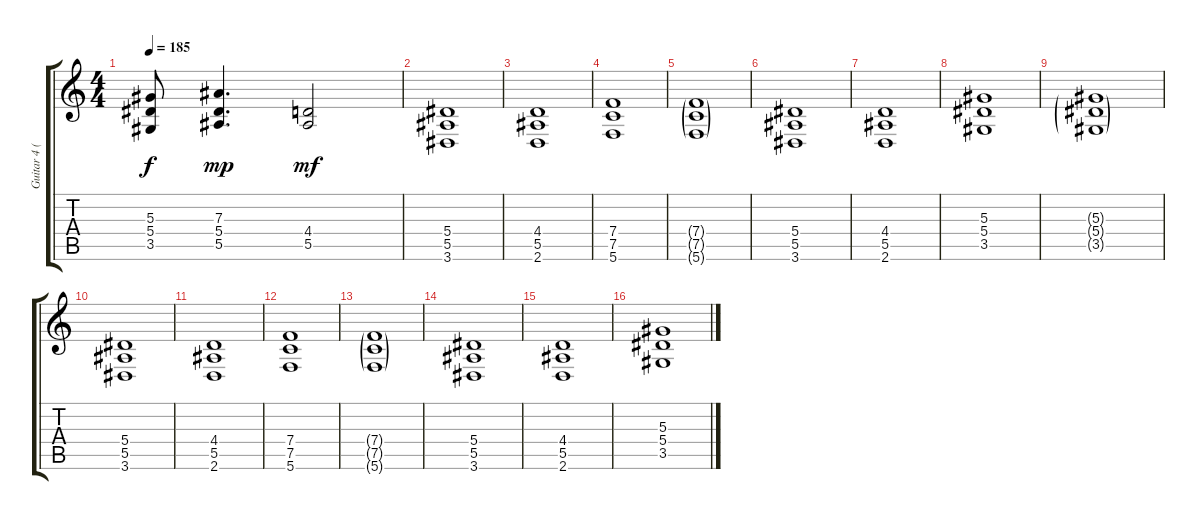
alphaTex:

\track ("Guitar 4 (Rhytm)" "Guitar 4 (") {instrument distortionguitar}
\staff {score tabs}
\tuning (C4 G3 Eb3 Bb2 F2 C2) {hide}
\ts (4 4)
\tempo 185
\clef g2
\ks c
(5.3{t} 5.4{t} 3.5{t}).8{dy f} (7.3 5.4 5.5).4{d dy mp} (4.4 5.5).2{dy mf} |
(5.4 5.5 3.6).1{balance 14} |
(4.4 5.5 2.6).1 |
(7.4 7.5 5.6).1 |
(7.4{g} 7.5{g} 5.6{g}).1 |
(5.4 5.5 3.6).1 |
(4.4 5.5 2.6).1 |
(5.3 5.4 3.5).1 |
(5.3{g} 5.4{g} 3.5{g}).1 |
(5.4 5.5 3.6).1 |
(4.4 5.5 2.6).1 |
(7.4 7.5 5.6).1 |
(7.4{g} 7.5{g} 5.6{g}).1 |
(5.4 5.5 3.6).1 |
(4.4 5.5 2.6).1 |
(5.3 5.4 3.5).1
